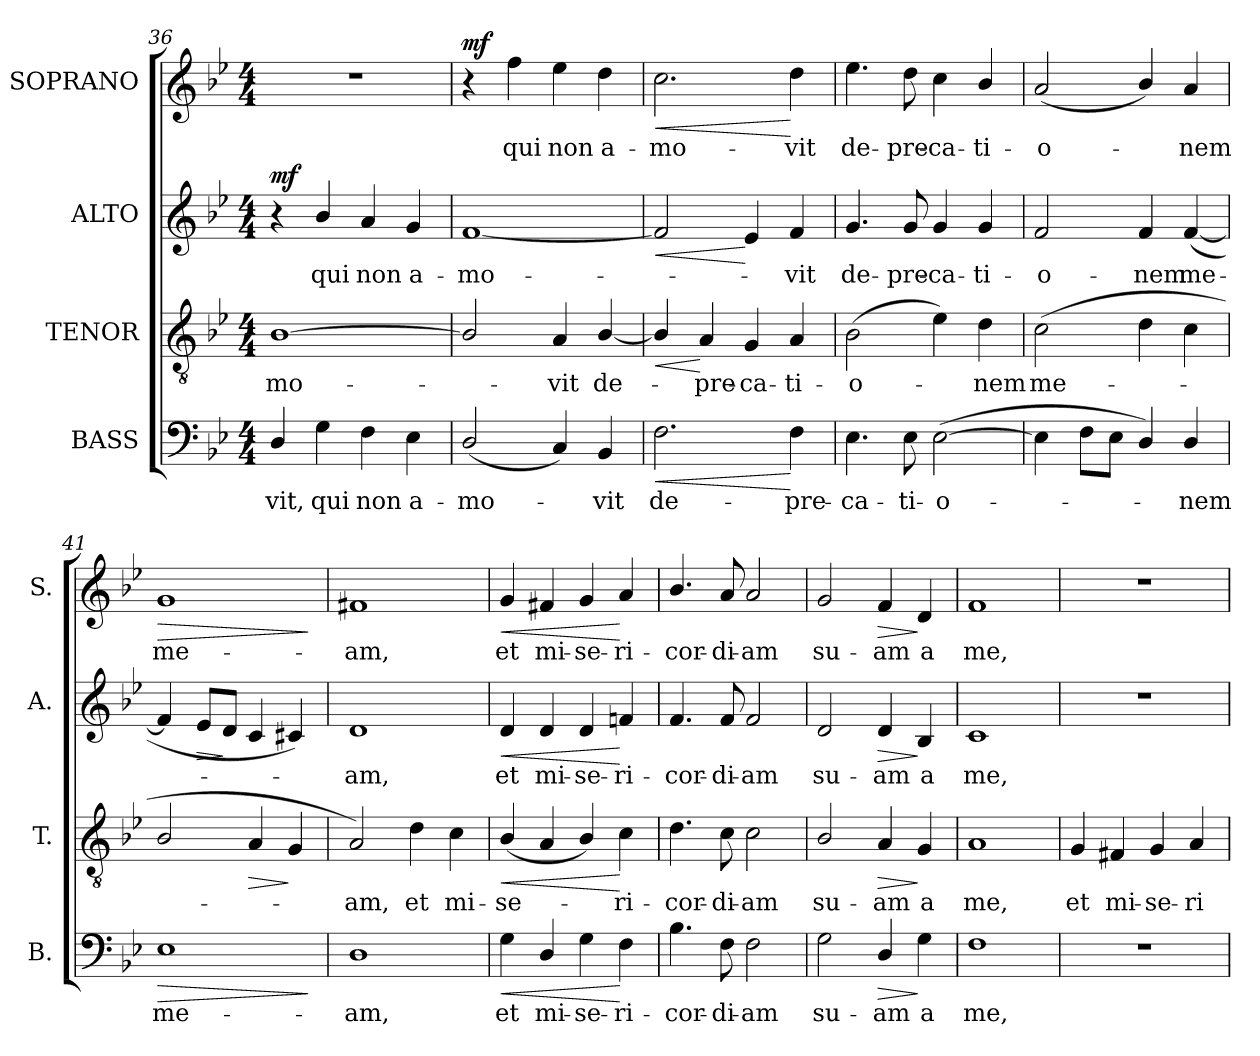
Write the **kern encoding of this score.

**kern	**text	**dynam	**kern	**text	**dynam	**kern	**text	**dynam	**kern	**text	**dynam
*part4	*part4	*part4	*part3	*part3	*part3	*part2	*part2	*part2	*part1	*part1	*part1
*staff4	*staff4	*staff4	*staff3	*staff3	*staff3	*staff2	*staff2	*staff2	*staff1	*staff1	*staff1
*I"BASS	*	*	*I"TENOR	*	*	*I"ALTO	*	*	*I"SOPRANO	*	*
*I'B.	*	*	*I'T.	*	*	*I'A.	*	*	*I'S.	*	*
*clefF4	*	*	*clefGv2	*	*	*clefG2	*	*	*clefG2	*	*
*	*	*	*ITrd7c12	*	*	*	*	*	*	*	*
*k[b-e-]	*	*	*k[b-e-]	*	*	*k[b-e-]	*	*	*k[b-e-]	*	*
*B-:	*	*	*B-:	*	*	*B-:	*	*	*B-:	*	*
*M4/4	*	*	*M4/4	*	*	*M4/4	*	*	*M4/4	*	*
=36	=36	=36	=36	=36	=36	=36	=36	=36	=36	=36	=36
!	!LO:LY:b:color=#000000	!	!	!	!	!	!	!	!	!	!
!	!	!	!	!LO:LY:b:color=#000000	!	!	!	!	!	!	!
4Di/	-vit,	.	[1BB-i	-mo-	.	4r	.	mf	1r	.	.
!	!LO:LY:b:color=#000000	!	!	!	!	!	!	!	!	!	!
!	!	!	!	!	!	!	!LO:LY:b:color=#000000	!	!	!	!
4Gi\	qui	.	.	.	.	4b-i/	qui	.	.	.	.
!	!LO:LY:b:color=#000000	!	!	!	!	!	!	!	!	!	!
!	!	!	!	!	!	!	!LO:LY:b:color=#000000	!	!	!	!
4Fi\	non	.	.	.	.	4ai/	non	.	.	.	.
!	!LO:LY:b:color=#000000	!	!	!	!	!	!	!	!	!	!
!	!	!	!	!	!	!	!LO:LY:b:color=#000000	!	!	!	!
4E-i\	a-	.	.	.	.	4gi/	a-	.	.	.	.
=37	=37	=37	=37	=37	=37	=37	=37	=37	=37	=37	=37
!	!LO:LY:b:color=#000000	!	!	!	!	!	!	!	!	!	!
!	!	!	!	!	!	!	!LO:LY:b:color=#000000	!	!	!	!
(2Di/	-mo-	.	2BB-i/]	.	.	[1fi	-mo-	.	4r	.	mf
!	!	!	!	!	!	!	!	!	!	!LO:LY:b:color=#000000	!
.	.	.	.	.	.	.	.	.	4ffi\	qui	.
!	!	!	!	!LO:LY:b:color=#000000	!	!	!	!	!	!	!
!	!	!	!	!	!	!	!	!	!	!LO:LY:b:color=#000000	!
4Ci/)	.	.	4AAi/	-vit	.	.	.	.	4ee-i\	non	.
!	!LO:LY:b:color=#000000	!	!	!	!	!	!	!	!	!	!
!	!	!	!	!LO:LY:b:color=#000000	!	!	!	!	!	!	!
!	!	!	!	!	!	!	!	!	!	!LO:LY:b:color=#000000	!
4BB-i/	-vit	.	[4BB-i/	de-	.	.	.	.	4ddi\	a-	.
=38	=38	=38	=38	=38	=38	=38	=38	=38	=38	=38	=38
!	!LO:LY:b:color=#000000	!LO:HP:b	!	!	!LO:HP:b	!	!	!LO:HP:b	!	!	!
!	!	!	!	!	!	!	!	!	!	!LO:LY:b:color=#000000	!LO:HP:b
2.Fi\	de-	<	4BB-i/]	.	<	2fi/]	.	<	2.cci\	-mo-	<
!	!	!	!	!LO:LY:b:color=#000000	!	!	!	!	!	!	!
.	.	.	4AAi/	-pre-	[	.	.	.	.	.	.
!	!	!	!	!LO:LY:b:color=#000000	!	!	!	!	!	!	!
.	.	.	4GGi/	-ca-	.	4e-i/	.	[	.	.	.
!	!LO:LY:b:color=#000000	!	!	!	!	!	!	!	!	!	!
!	!	!	!	!LO:LY:b:color=#000000	!	!	!	!	!	!	!
!	!	!	!	!	!	!	!LO:LY:b:color=#000000	!	!	!	!
!	!	!	!	!	!	!	!	!	!	!LO:LY:b:color=#000000	!
4Fi\	-pre-	[	4AAi/	-ti-	.	4fi/	-vit	.	4ddi\	-vit	[
=39	=39	=39	=39	=39	=39	=39	=39	=39	=39	=39	=39
!	!LO:LY:b:color=#000000	!	!	!	!	!	!	!	!	!	!
!	!	!	!	!LO:LY:b:color=#000000	!	!	!	!	!	!	!
!	!	!	!	!	!	!	!LO:LY:b:color=#000000	!	!	!	!
!	!	!	!	!	!	!	!	!	!	!LO:LY:b:color=#000000	!
4.E-i\	-ca-	.	(2BB-i\	-o-	.	4.gi/	de-	.	4.ee-i\	de-	.
!	!LO:LY:b:color=#000000	!	!	!	!	!	!	!	!	!	!
!	!	!	!	!	!	!	!LO:LY:b:color=#000000	!	!	!	!
!	!	!	!	!	!	!	!	!	!	!LO:LY:b:color=#000000	!
8E-i\	-ti-	.	.	.	.	8gi/	-pre-	.	8ddi\	-pre-	.
!	!LO:LY:b:color=#000000	!	!	!	!	!	!	!	!	!	!
!	!	!	!	!	!	!	!LO:LY:b:color=#000000	!	!	!	!
!	!	!	!	!	!	!	!	!	!	!LO:LY:b:color=#000000	!
([2E-i\	-o-	.	4E-i\)	.	.	4gi/	-ca-	.	4cci\	-ca-	.
!	!	!	!	!LO:LY:b:color=#000000	!	!	!	!	!	!	!
!	!	!	!	!	!	!	!LO:LY:b:color=#000000	!	!	!	!
!	!	!	!	!	!	!	!	!	!	!LO:LY:b:color=#000000	!
.	.	.	4Di\	-nem	.	4gi/	-ti-	.	4b-i/	-ti-	.
!!LO:LB:g=z
=40	=40	=40	=40	=40	=40	=40	=40	=40	=40	=40	=40
!	!	!	!	!LO:LY:b:color=#000000	!	!	!	!	!	!	!
!	!	!	!	!	!	!	!LO:LY:b:color=#000000	!	!	!	!
!	!	!	!	!	!	!	!	!	!	!LO:LY:b:color=#000000	!
4E-i\]	.	.	(2Ci\	me-	.	2fi/	-o-	.	(2ai/	-o-	.
8Fi\L	.	.	.	.	.	.	.	.	.	.	.
8E-i\J	.	.	.	.	.	.	.	.	.	.	.
!	!	!	!	!	!	!	!LO:LY:b:color=#000000	!	!	!	!
4Di/)	.	.	4Di\	.	.	4fi/	-nem	.	4b-i/)	.	.
!	!LO:LY:b:color=#000000	!	!	!	!	!	!	!	!	!	!
!	!	!	!	!	!	!	!LO:LY:b:color=#000000	!	!	!	!
!	!	!	!	!	!	!	!	!	!	!LO:LY:b:color=#000000	!
4Di/	-nem	.	4Ci\	.	.	([4fi/	me-	.	4ai/	-nem	.
=41	=41	=41	=41	=41	=41	=41	=41	=41	=41	=41	=41
!	!LO:LY:b:color=#000000	!LO:HP:b	!	!	!	!	!	!	!	!	!
!	!	!	!	!	!	!	!	!	!	!LO:LY:b:color=#000000	!LO:HP:b
1E-i	me-	>	2BB-i/	.	.	4fi/]	.	.	1gi	me-	>
!	!	!	!	!	!	!	!	!LO:HP:b	!	!	!
.	.	.	.	.	.	8e-i/L	.	>	.	.	.
.	.	.	.	.	.	8di/J	.	]	.	.	.
!	!	!	!	!	!LO:HP:b	!	!	!	!	!	!
.	.	.	4AAi/	.	>	4ci/	.	.	.	.	.
.	.	.	4GGi/	.	]	4c#Xi/)	.	.	.	.	.
.	.	]	.	.	.	.	.	.	.	.	]
=42	=42	=42	=42	=42	=42	=42	=42	=42	=42	=42	=42
!	!LO:LY:b:color=#000000	!	!	!	!	!	!	!	!	!	!
!	!	!	!	!LO:LY:b:color=#000000	!	!	!	!	!	!	!
!	!	!	!	!	!	!	!LO:LY:b:color=#000000	!	!	!	!
!	!	!	!	!	!	!	!	!	!	!LO:LY:b:color=#000000	!
1Di	-am,	.	2AAi/)	-am,	.	1di	-am,	.	1f#Xi	-am,	.
!	!	!	!	!LO:LY:b:color=#000000	!	!	!	!	!	!	!
.	.	.	4Di\	et	.	.	.	.	.	.	.
!	!	!	!	!LO:LY:b:color=#000000	!	!	!	!	!	!	!
.	.	.	4Ci\	mi-	.	.	.	.	.	.	.
=43	=43	=43	=43	=43	=43	=43	=43	=43	=43	=43	=43
!	!LO:LY:b:color=#000000	!LO:HP:b	!	!	!	!	!	!	!	!	!
!	!	!	!	!LO:LY:b:color=#000000	!LO:HP:b	!	!	!	!	!	!
!	!	!	!	!	!	!	!LO:LY:b:color=#000000	!LO:HP:b	!	!	!
!	!	!	!	!	!	!	!	!	!	!LO:LY:b:color=#000000	!LO:HP:b
4Gi\	et	<	(4BB-i/	-se-	<	4di/	et	<	4gi/	et	<
!	!LO:LY:b:color=#000000	!	!	!	!	!	!	!	!	!	!
!	!	!	!	!	!	!	!LO:LY:b:color=#000000	!	!	!	!
!	!	!	!	!	!	!	!	!	!	!LO:LY:b:color=#000000	!
4Di/	mi-	.	4AAi/	.	.	4di/	mi-	.	4f#Xi/	mi-	.
!	!LO:LY:b:color=#000000	!	!	!	!	!	!	!	!	!	!
!	!	!	!	!	!	!	!LO:LY:b:color=#000000	!	!	!	!
!	!	!	!	!	!	!	!	!	!	!LO:LY:b:color=#000000	!
4Gi\	-se-	.	4BB-i/)	.	.	4di/	-se-	.	4gi/	-se-	.
!	!LO:LY:b:color=#000000	!	!	!	!	!	!	!	!	!	!
!	!	!	!	!LO:LY:b:color=#000000	!	!	!	!	!	!	!
!	!	!	!	!	!	!	!LO:LY:b:color=#000000	!	!	!	!
!	!	!	!	!	!	!	!	!	!	!LO:LY:b:color=#000000	!
4Fi\	-ri-	[	4Ci\	-ri-	[	4fni/	-ri-	[	4ai/	-ri-	[
=44	=44	=44	=44	=44	=44	=44	=44	=44	=44	=44	=44
!	!LO:LY:b:color=#000000	!	!	!	!	!	!	!	!	!	!
!	!	!	!	!LO:LY:b:color=#000000	!	!	!	!	!	!	!
!	!	!	!	!	!	!	!LO:LY:b:color=#000000	!	!	!	!
!	!	!	!	!	!	!	!	!	!	!LO:LY:b:color=#000000	!
4.B-i\	-cor-	.	4.Di\	-cor-	.	4.fi/	-cor-	.	4.b-i/	-cor-	.
!	!LO:LY:b:color=#000000	!	!	!	!	!	!	!	!	!	!
!	!	!	!	!LO:LY:b:color=#000000	!	!	!	!	!	!	!
!	!	!	!	!	!	!	!LO:LY:b:color=#000000	!	!	!	!
!	!	!	!	!	!	!	!	!	!	!LO:LY:b:color=#000000	!
8Fi\	-di-	.	8Ci\	-di-	.	8fi/	-di-	.	8ai/	-di-	.
!	!LO:LY:b:color=#000000	!	!	!	!	!	!	!	!	!	!
!	!	!	!	!LO:LY:b:color=#000000	!	!	!	!	!	!	!
!	!	!	!	!	!	!	!LO:LY:b:color=#000000	!	!	!	!
!	!	!	!	!	!	!	!	!	!	!LO:LY:b:color=#000000	!
2Fi\	-am	.	2Ci\	-am	.	2fi/	-am	.	2ai/	-am	.
=45	=45	=45	=45	=45	=45	=45	=45	=45	=45	=45	=45
!	!LO:LY:b:color=#000000	!	!	!	!	!	!	!	!	!	!
!	!	!	!	!LO:LY:b:color=#000000	!	!	!	!	!	!	!
!	!	!	!	!	!	!	!LO:LY:b:color=#000000	!	!	!	!
!	!	!	!	!	!	!	!	!	!	!LO:LY:b:color=#000000	!
2Gi\	su-	.	2BB-i/	su-	.	2di/	su-	.	2gi/	su-	.
!	!LO:LY:b:color=#000000	!LO:HP:b	!	!	!	!	!	!	!	!	!
!	!	!	!	!LO:LY:b:color=#000000	!LO:HP:b	!	!	!	!	!	!
!	!	!	!	!	!	!	!LO:LY:b:color=#000000	!LO:HP:b	!	!	!
!	!	!	!	!	!	!	!	!	!	!LO:LY:b:color=#000000	!LO:HP:b
4Di/	-am	>	4AAi/	-am	>	4di/	-am	>	4fi/	-am	>
!	!LO:LY:b:color=#000000	!	!	!	!	!	!	!	!	!	!
!	!	!	!	!LO:LY:b:color=#000000	!	!	!	!	!	!	!
!	!	!	!	!	!	!	!LO:LY:b:color=#000000	!	!	!	!
!	!	!	!	!	!	!	!	!	!	!LO:LY:b:color=#000000	!
4Gi\	a	]	4GGi/	a	]	4B-i/	a	]	4di/	a	]
=46	=46	=46	=46	=46	=46	=46	=46	=46	=46	=46	=46
!	!LO:LY:b:color=#000000	!	!	!	!	!	!	!	!	!	!
!	!	!	!	!LO:LY:b:color=#000000	!	!	!	!	!	!	!
!	!	!	!	!	!	!	!LO:LY:b:color=#000000	!	!	!	!
!	!	!	!	!	!	!	!	!	!	!LO:LY:b:color=#000000	!
1Fi	me,	.	1AAi	me,	.	1ci	me,	.	1fi	me,	.
!!LO:PB:g=z
=47	=47	=47	=47	=47	=47	=47	=47	=47	=47	=47	=47
!	!	!	!	!LO:LY:b:color=#000000	!	!	!	!	!	!	!
1r	.	.	4GGi/	et	.	1r	.	.	1r	.	.
!	!	!	!	!LO:LY:b:color=#000000	!	!	!	!	!	!	!
.	.	.	4FF#Xi/	mi-	.	.	.	.	.	.	.
!	!	!	!	!LO:LY:b:color=#000000	!	!	!	!	!	!	!
.	.	.	4GGi/	-se-	.	.	.	.	.	.	.
!	!	!	!	!LO:LY:b:color=#000000	!	!	!	!	!	!	!
.	.	.	4AAi/	-ri-	.	.	.	.	.	.	.
=	=	=	=	=	=	=	=	=	=	=	=
*-	*-	*-	*-	*-	*-	*-	*-	*-	*-	*-	*-
